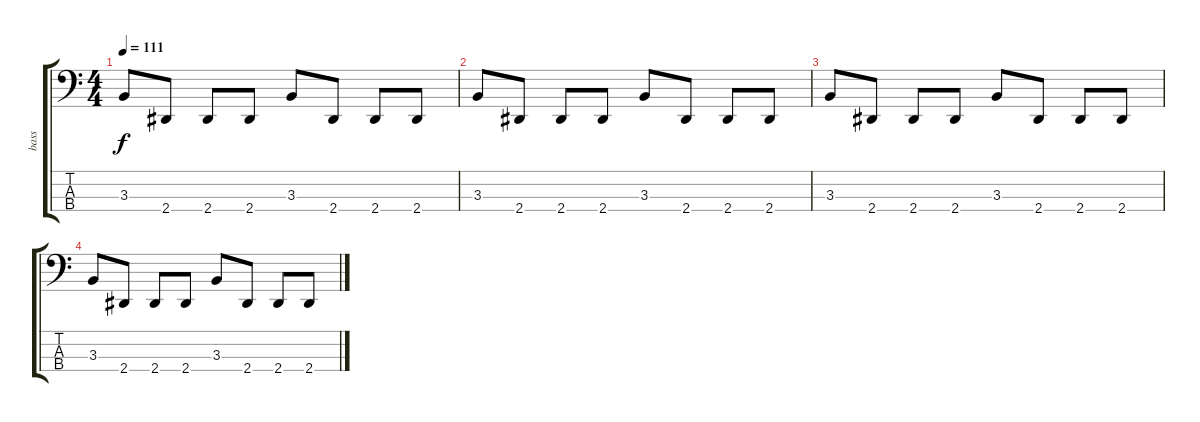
\track ("bass" "bass") {instrument electricbassfinger}
\staff {score tabs}
\tuning (Gb2 Db2 Ab1 Db1) {hide}
\ts (4 4)
\tempo 111
\clef f4
\ks c
3.3.8{dy f} 2.4.8 2.4.8 2.4.8 3.3.8 2.4.8 2.4.8 2.4.8 |
3.3.8 2.4.8 2.4.8 2.4.8 3.3.8 2.4.8 2.4.8 2.4.8 |
3.3.8 2.4.8 2.4.8 2.4.8 3.3.8 2.4.8 2.4.8 2.4.8 |
3.3.8 2.4.8 2.4.8 2.4.8 3.3.8 2.4.8 2.4.8 2.4.8
